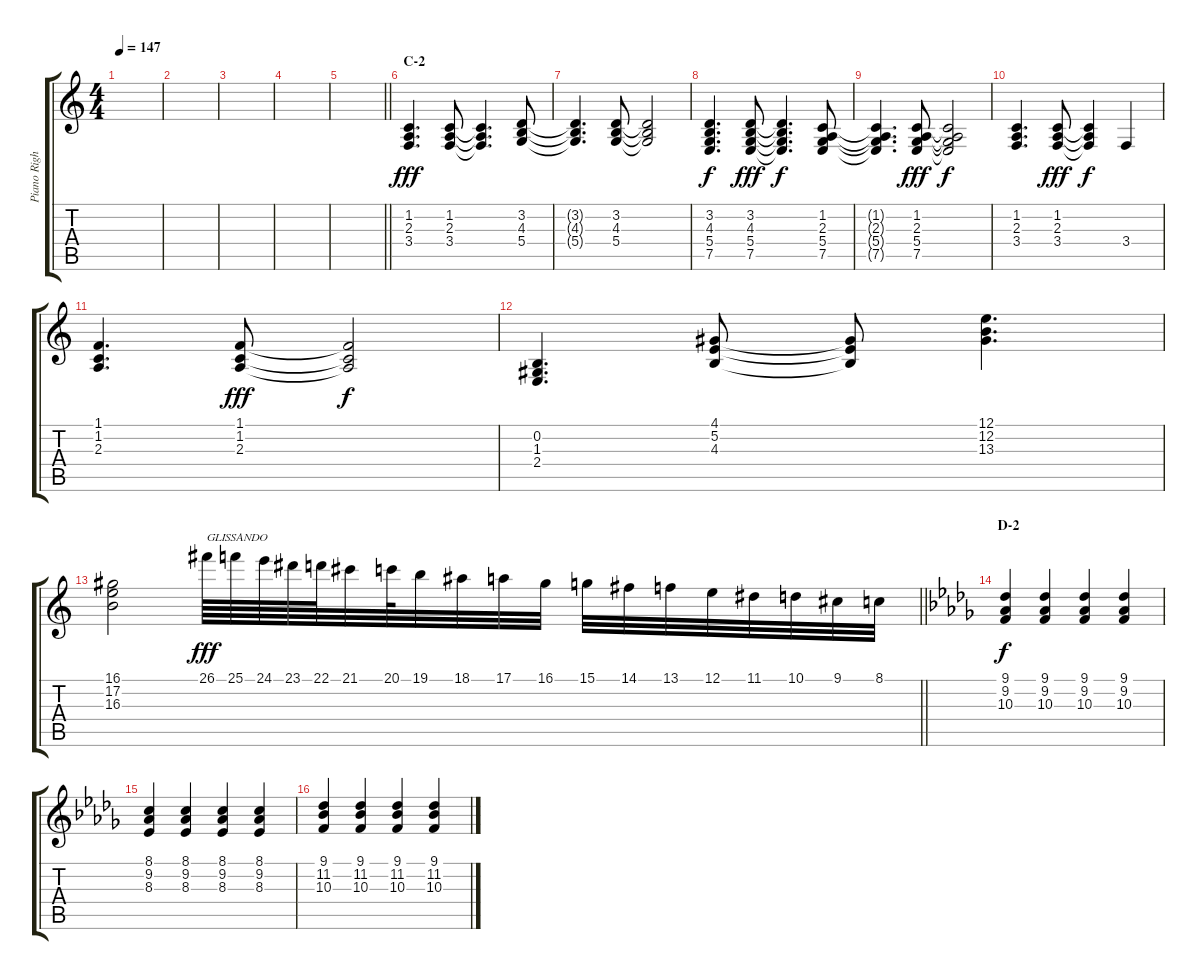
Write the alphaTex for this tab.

\track ("Piano Right (Kotobuki Tsumugi)" "Piano Righ") {instrument acousticgrandpiano}
\staff {score tabs}
\tuning (E4 B3 G3 D3 A2 E2) {hide}
\ts (4 4)
\tempo 147
\clef g2
\ks c
|
|
|
|
\barLineRight lightlight
|
\section ("" "C-2")
(1.2 2.3 3.4).4{d dy fff} (1.2 2.3 3.4).8 (1.2{t} 2.3{t} 3.4{t}).4{d} (3.2 4.3 5.4).8 |
(3.2{t} 4.3{t} 5.4{t}).4{d} (3.2 4.3 5.4).8 (3.2{t} 4.3{t} 5.4{t}).2 |
(3.2 4.3 5.4 7.5).4{d dy f} (3.2 4.3 5.4 7.5).8{dy fff} (3.2{t} 4.3{t} 5.4{t} 7.5{t}).4{d dy f} (1.2 2.3 5.4 7.5).8 |
(1.2{t} 2.3{t} 5.4{t} 7.5{t}).4{d} (1.2 2.3 5.4 7.5).8{dy fff} (1.2{t} 2.3{t} 5.4{t} 7.5{t}).2{dy f} |
(1.2 2.3 3.4).4{d} (1.2 2.3 3.4).8{dy fff} (1.2{t} 2.3{t} 3.4{t}).4{dy f} 3.4.4 |
(1.1 1.2 2.3).4{d} (1.1 1.2 2.3).8{dy fff} (1.1{t} 1.2{t} 2.3{t}).2{dy f} |
(0.2 1.3 2.4).4{d} (4.1 5.2 4.3).8 (4.1{t} 5.2{t} 4.3{t}).8 (12.1 12.2 13.3).4{d} |
\barLineRight lightlight
(16.1 17.2 16.3).2 26.1.64{txt "GLISSANDO" dy fff} 25.1.64 24.1.64 23.1.64 22.1.64 21.1.32 20.1.64 19.1.32 18.1.32 17.1.32 16.1.32 15.1.32 14.1.32 13.1.32 12.1.32 11.1.32 10.1.32 9.1.32 8.1.32 |
\section ("" "D-2")
\ks db
(9.1 9.2 10.3).4{dy f} (9.1 9.2 10.3).4 (9.1 9.2 10.3).4 (9.1 9.2 10.3).4 |
(8.1 9.2 8.3).4 (8.1 9.2 8.3).4 (8.1 9.2 8.3).4 (8.1 9.2 8.3).4 |
(9.1 11.2 10.3).4 (9.1 11.2 10.3).4 (9.1 11.2 10.3).4 (9.1 11.2 10.3).4
